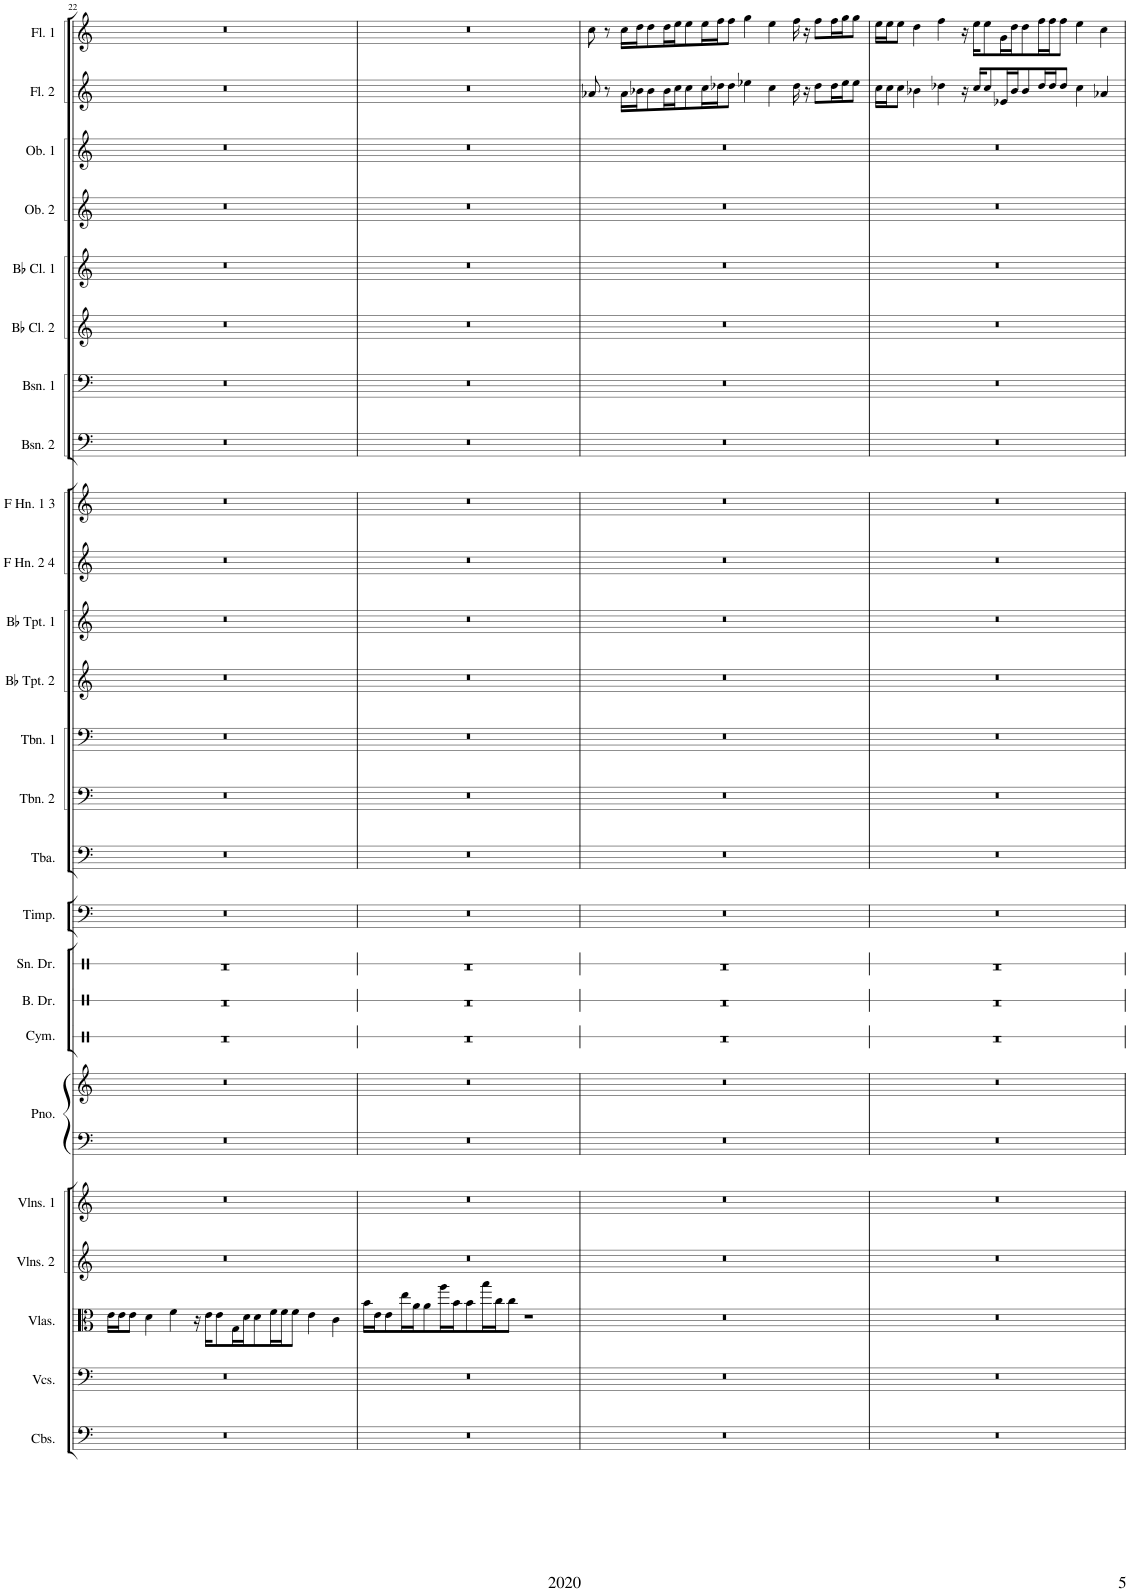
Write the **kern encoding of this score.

**kern	**kern	**kern	**kern	**kern	**kern	**kern	**kern	**kern	**kern	**kern	**kern	**kern	**kern	**kern	**kern	**kern	**kern	**kern	**kern	**kern	**kern	**kern	**kern	**kern	**kern
*part25	*part24	*part23	*part22	*part21	*part20	*part20	*part19	*part18	*part17	*part16	*part15	*part14	*part13	*part12	*part11	*part10	*part9	*part8	*part7	*part6	*part5	*part4	*part3	*part2	*part1
*staff26	*staff25	*staff24	*staff23	*staff22	*staff21	*staff20	*staff19	*staff18	*staff17	*staff16	*staff15	*staff14	*staff13	*staff12	*staff11	*staff10	*staff9	*staff8	*staff7	*staff6	*staff5	*staff4	*staff3	*staff2	*staff1
*I"Contrabasses	*I"Violoncellos	*I"Violas	*I"Violins 2	*I"Violins 1	*I"Piano	*	*I"Cymbal	*I"Bass Drum	*I"Snare Drum	*I"Timpani	*I"Tuba	*I"Trombone 2	*I"Trombone 1	*I"Bb Trumpet 2	*I"Bb Trumpet 1	*I"F Horn 2 &amp; 4	*I"F Horn 1 &amp; 3	*I"Bassoon 2	*I"Bassoon 1	*I"Bb Clarinet 2	*I"Bb Clarinet 1	*I"Oboe 2	*I"Oboe 1	*I"Flute 2	*I"Flute 1
*I'Cbs.	*I'Vcs.	*I'Vlas.	*I'Vlns. 2	*I'Vlns. 1	*I'Pno.	*	*I'Cym.	*I'B. Dr.	*I'Sn. Dr.	*I'Timp.	*I'Tba.	*I'Tbn. 2	*I'Tbn. 1	*I'Bb Tpt. 2	*I'Bb Tpt. 1	*I'F Hn. 2 4	*I'F Hn. 1 3	*I'Bsn. 2	*I'Bsn. 1	*I'Bb Cl. 2	*I'Bb Cl. 1	*I'Ob. 2	*I'Ob. 1	*I'Fl. 2	*I'Fl. 1
!!LO:PB:g=z
*clefF4	*clefF4	*clefC3	*clefG2	*clefG2	*clefF4	*clefG2	*clefX	*clefX	*clefX	*clefF4	*clefF4	*clefF4	*clefF4	*clefG2	*clefG2	*clefG2	*clefG2	*clefF4	*clefF4	*clefG2	*clefG2	*clefG2	*clefG2	*clefG2	*clefG2
*Trd7c12	*	*	*	*	*	*	*	*	*	*	*	*	*	*Trd1c2	*Trd1c2	*Trd4c7	*Trd4c7	*	*	*Trd1c2	*Trd1c2	*	*	*	*
*k[]	*k[]	*k[]	*k[]	*k[]	*k[]	*k[]	*k[]	*k[]	*k[]	*k[]	*k[]	*k[]	*k[]	*k[]	*k[]	*k[]	*k[]	*k[]	*k[]	*k[]	*k[]	*k[]	*k[]	*k[]	*k[]
*M16/8	*M16/8	*M16/8	*M16/8	*M16/8	*M16/8	*M16/8	*M16/8	*M16/8	*M16/8	*M16/8	*M16/8	*M16/8	*M16/8	*M16/8	*M16/8	*M16/8	*M16/8	*M16/8	*M16/8	*M16/8	*M16/8	*M16/8	*M16/8	*M16/8	*M16/8
=22	=22	=22	=22	=22	=22	=22	=22	=22	=22	=22	=22	=22	=22	=22	=22	=22	=22	=22	=22	=22	=22	=22	=22	=22	=22
0r	0r	16e\LL	0r	0r	0r	0r	0r	0r	0r	0r	0r	0r	0r	0r	0r	0r	0r	0r	0r	0r	0r	0r	0r	0r	0r
.	.	16e\J	.	.	.	.	.	.	.	.	.	.	.	.	.	.	.	.	.	.	.	.	.	.	.
.	.	8e\J	.	.	.	.	.	.	.	.	.	.	.	.	.	.	.	.	.	.	.	.	.	.	.
.	.	4d\	.	.	.	.	.	.	.	.	.	.	.	.	.	.	.	.	.	.	.	.	.	.	.
.	.	4f\	.	.	.	.	.	.	.	.	.	.	.	.	.	.	.	.	.	.	.	.	.	.	.
.	.	16r	.	.	.	.	.	.	.	.	.	.	.	.	.	.	.	.	.	.	.	.	.	.	.
.	.	16e\KL	.	.	.	.	.	.	.	.	.	.	.	.	.	.	.	.	.	.	.	.	.	.	.
.	.	8e\	.	.	.	.	.	.	.	.	.	.	.	.	.	.	.	.	.	.	.	.	.	.	.
.	.	16G\L	.	.	.	.	.	.	.	.	.	.	.	.	.	.	.	.	.	.	.	.	.	.	.
.	.	16d\J	.	.	.	.	.	.	.	.	.	.	.	.	.	.	.	.	.	.	.	.	.	.	.
.	.	8d\	.	.	.	.	.	.	.	.	.	.	.	.	.	.	.	.	.	.	.	.	.	.	.
.	.	16f\L	.	.	.	.	.	.	.	.	.	.	.	.	.	.	.	.	.	.	.	.	.	.	.
.	.	16f\J	.	.	.	.	.	.	.	.	.	.	.	.	.	.	.	.	.	.	.	.	.	.	.
.	.	8f\J	.	.	.	.	.	.	.	.	.	.	.	.	.	.	.	.	.	.	.	.	.	.	.
.	.	4e\	.	.	.	.	.	.	.	.	.	.	.	.	.	.	.	.	.	.	.	.	.	.	.
.	.	4c\	.	.	.	.	.	.	.	.	.	.	.	.	.	.	.	.	.	.	.	.	.	.	.
=23	=23	=23	=23	=23	=23	=23	=23	=23	=23	=23	=23	=23	=23	=23	=23	=23	=23	=23	=23	=23	=23	=23	=23	=23	=23
0r	0r	16b\LL	0r	0r	0r	0r	0r	0r	0r	0r	0r	0r	0r	0r	0r	0r	0r	0r	0r	0r	0r	0r	0r	0r	0r
.	.	16e\J	.	.	.	.	.	.	.	.	.	.	.	.	.	.	.	.	.	.	.	.	.	.	.
.	.	8e\	.	.	.	.	.	.	.	.	.	.	.	.	.	.	.	.	.	.	.	.	.	.	.
.	.	16ee\L	.	.	.	.	.	.	.	.	.	.	.	.	.	.	.	.	.	.	.	.	.	.	.
.	.	16a\J	.	.	.	.	.	.	.	.	.	.	.	.	.	.	.	.	.	.	.	.	.	.	.
.	.	8a\	.	.	.	.	.	.	.	.	.	.	.	.	.	.	.	.	.	.	.	.	.	.	.
.	.	16aa\L	.	.	.	.	.	.	.	.	.	.	.	.	.	.	.	.	.	.	.	.	.	.	.
.	.	16b\J	.	.	.	.	.	.	.	.	.	.	.	.	.	.	.	.	.	.	.	.	.	.	.
.	.	8b\	.	.	.	.	.	.	.	.	.	.	.	.	.	.	.	.	.	.	.	.	.	.	.
.	.	16bb\L	.	.	.	.	.	.	.	.	.	.	.	.	.	.	.	.	.	.	.	.	.	.	.
.	.	16cc\J	.	.	.	.	.	.	.	.	.	.	.	.	.	.	.	.	.	.	.	.	.	.	.
.	.	8cc\J	.	.	.	.	.	.	.	.	.	.	.	.	.	.	.	.	.	.	.	.	.	.	.
.	.	1r	.	.	.	.	.	.	.	.	.	.	.	.	.	.	.	.	.	.	.	.	.	.	.
=24	=24	=24	=24	=24	=24	=24	=24	=24	=24	=24	=24	=24	=24	=24	=24	=24	=24	=24	=24	=24	=24	=24	=24	=24	=24
0r	0r	0r	0r	0r	0r	0r	0r	0r	0r	0r	0r	0r	0r	0r	0r	0r	0r	0r	0r	0r	0r	0r	0r	8a-X/	8cc\
.	.	.	.	.	.	.	.	.	.	.	.	.	.	.	.	.	.	.	.	.	.	.	.	8r	8r
.	.	.	.	.	.	.	.	.	.	.	.	.	.	.	.	.	.	.	.	.	.	.	.	16a-\LL	16cc\LL
.	.	.	.	.	.	.	.	.	.	.	.	.	.	.	.	.	.	.	.	.	.	.	.	16b-X\J	16dd\J
.	.	.	.	.	.	.	.	.	.	.	.	.	.	.	.	.	.	.	.	.	.	.	.	8b-\	8dd\
.	.	.	.	.	.	.	.	.	.	.	.	.	.	.	.	.	.	.	.	.	.	.	.	16b-\L	16dd\L
.	.	.	.	.	.	.	.	.	.	.	.	.	.	.	.	.	.	.	.	.	.	.	.	16cc\J	16ee\J
.	.	.	.	.	.	.	.	.	.	.	.	.	.	.	.	.	.	.	.	.	.	.	.	8cc\	8ee\
.	.	.	.	.	.	.	.	.	.	.	.	.	.	.	.	.	.	.	.	.	.	.	.	16cc\L	16ee\L
.	.	.	.	.	.	.	.	.	.	.	.	.	.	.	.	.	.	.	.	.	.	.	.	16dd-X\J	16ff\J
.	.	.	.	.	.	.	.	.	.	.	.	.	.	.	.	.	.	.	.	.	.	.	.	8dd-\J	8ff\J
.	.	.	.	.	.	.	.	.	.	.	.	.	.	.	.	.	.	.	.	.	.	.	.	4ee-X\	4gg\
.	.	.	.	.	.	.	.	.	.	.	.	.	.	.	.	.	.	.	.	.	.	.	.	4cc\	4ee\
.	.	.	.	.	.	.	.	.	.	.	.	.	.	.	.	.	.	.	.	.	.	.	.	16dd-\	16ff\
.	.	.	.	.	.	.	.	.	.	.	.	.	.	.	.	.	.	.	.	.	.	.	.	16r	16r
.	.	.	.	.	.	.	.	.	.	.	.	.	.	.	.	.	.	.	.	.	.	.	.	8dd-\L	8ff\L
.	.	.	.	.	.	.	.	.	.	.	.	.	.	.	.	.	.	.	.	.	.	.	.	16dd-\L	16ff\L
.	.	.	.	.	.	.	.	.	.	.	.	.	.	.	.	.	.	.	.	.	.	.	.	16ee-\J	16gg\J
.	.	.	.	.	.	.	.	.	.	.	.	.	.	.	.	.	.	.	.	.	.	.	.	8ee-\J	8gg\J
=25	=25	=25	=25	=25	=25	=25	=25	=25	=25	=25	=25	=25	=25	=25	=25	=25	=25	=25	=25	=25	=25	=25	=25	=25	=25
0r	0r	0r	0r	0r	0r	0r	0r	0r	0r	0r	0r	0r	0r	0r	0r	0r	0r	0r	0r	0r	0r	0r	0r	16cc\LL	16ee\LL
.	.	.	.	.	.	.	.	.	.	.	.	.	.	.	.	.	.	.	.	.	.	.	.	16cc\J	16ee\J
.	.	.	.	.	.	.	.	.	.	.	.	.	.	.	.	.	.	.	.	.	.	.	.	8cc\J	8ee\J
.	.	.	.	.	.	.	.	.	.	.	.	.	.	.	.	.	.	.	.	.	.	.	.	4b-X\	4dd\
.	.	.	.	.	.	.	.	.	.	.	.	.	.	.	.	.	.	.	.	.	.	.	.	4dd-X\	4ff\
.	.	.	.	.	.	.	.	.	.	.	.	.	.	.	.	.	.	.	.	.	.	.	.	16r	16r
.	.	.	.	.	.	.	.	.	.	.	.	.	.	.	.	.	.	.	.	.	.	.	.	16cc/KL	16ee\KL
.	.	.	.	.	.	.	.	.	.	.	.	.	.	.	.	.	.	.	.	.	.	.	.	8cc/	8ee\
.	.	.	.	.	.	.	.	.	.	.	.	.	.	.	.	.	.	.	.	.	.	.	.	16e-X/L	16g\L
.	.	.	.	.	.	.	.	.	.	.	.	.	.	.	.	.	.	.	.	.	.	.	.	16b-/J	16dd\J
.	.	.	.	.	.	.	.	.	.	.	.	.	.	.	.	.	.	.	.	.	.	.	.	8b-/	8dd\
.	.	.	.	.	.	.	.	.	.	.	.	.	.	.	.	.	.	.	.	.	.	.	.	16dd-/L	16ff\L
.	.	.	.	.	.	.	.	.	.	.	.	.	.	.	.	.	.	.	.	.	.	.	.	16dd-/J	16ff\J
.	.	.	.	.	.	.	.	.	.	.	.	.	.	.	.	.	.	.	.	.	.	.	.	8dd-/J	8ff\J
.	.	.	.	.	.	.	.	.	.	.	.	.	.	.	.	.	.	.	.	.	.	.	.	4cc\	4ee\
.	.	.	.	.	.	.	.	.	.	.	.	.	.	.	.	.	.	.	.	.	.	.	.	4a-X/	4cc\
=	=	=	=	=	=	=	=	=	=	=	=	=	=	=	=	=	=	=	=	=	=	=	=	=	=
*-	*-	*-	*-	*-	*-	*-	*-	*-	*-	*-	*-	*-	*-	*-	*-	*-	*-	*-	*-	*-	*-	*-	*-	*-	*-
